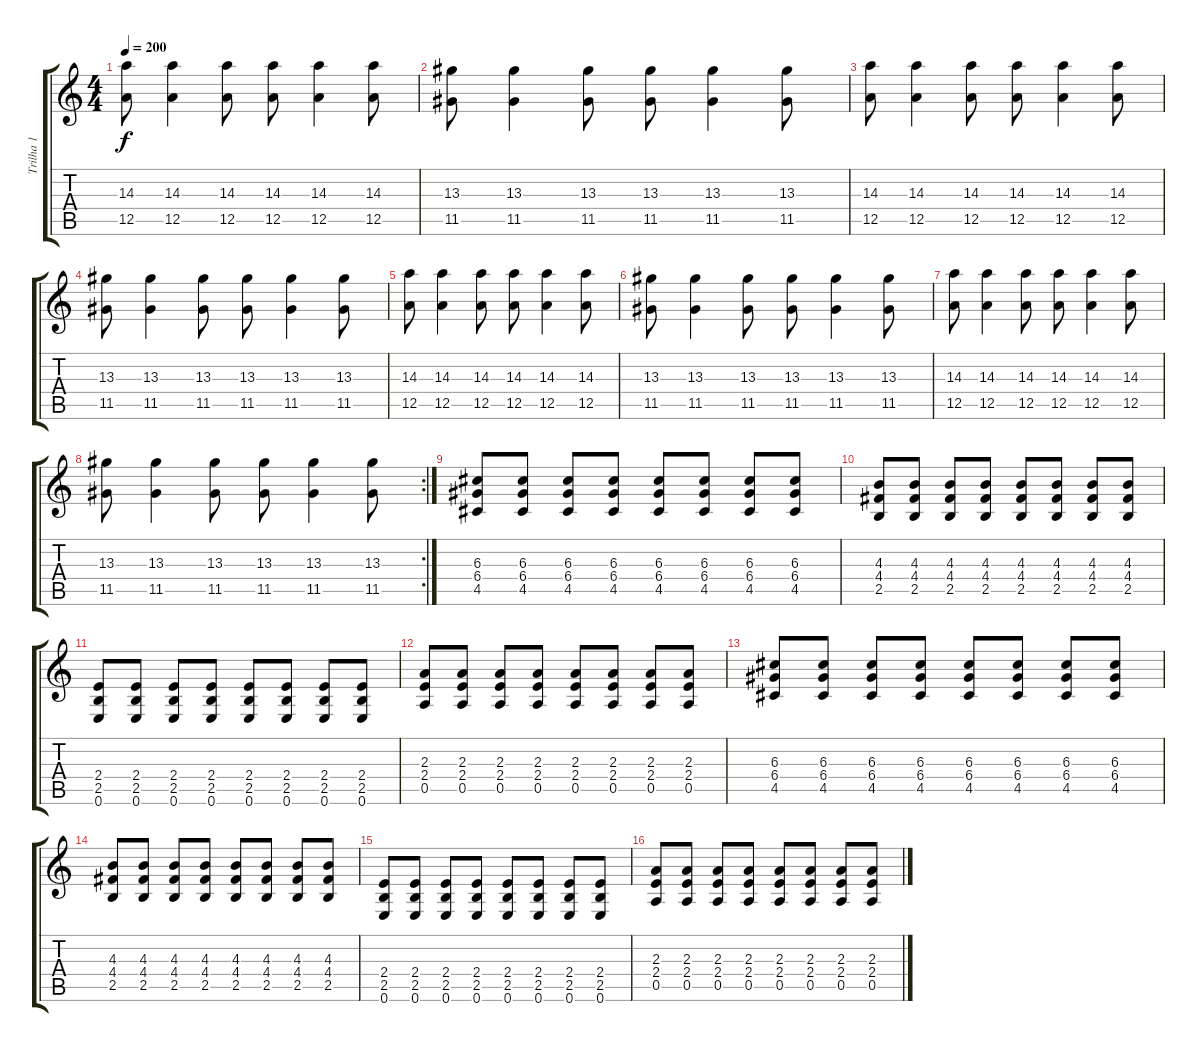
\track ("Trilha 1" "Trilha 1") {instrument overdrivenguitar}
\staff {score tabs}
\tuning (E4 B3 G3 D3 A2 E2) {hide}
\ts (4 4)
\tempo 200
\clef g2
\ks c
(14.3 12.5).8{dy f} (14.3 12.5).4 (14.3 12.5).8 (14.3 12.5).8 (14.3 12.5).4 (14.3 12.5).8 |
(13.3 11.5).8 (13.3 11.5).4 (13.3 11.5).8 (13.3 11.5).8 (13.3 11.5).4 (13.3 11.5).8 |
(14.3 12.5).8 (14.3 12.5).4 (14.3 12.5).8 (14.3 12.5).8 (14.3 12.5).4 (14.3 12.5).8 |
(13.3 11.5).8 (13.3 11.5).4 (13.3 11.5).8 (13.3 11.5).8 (13.3 11.5).4 (13.3 11.5).8 |
(14.3 12.5).8 (14.3 12.5).4 (14.3 12.5).8 (14.3 12.5).8 (14.3 12.5).4 (14.3 12.5).8 |
(13.3 11.5).8 (13.3 11.5).4 (13.3 11.5).8 (13.3 11.5).8 (13.3 11.5).4 (13.3 11.5).8 |
(14.3 12.5).8 (14.3 12.5).4 (14.3 12.5).8 (14.3 12.5).8 (14.3 12.5).4 (14.3 12.5).8 |
\rc 2
(13.3 11.5).8 (13.3 11.5).4 (13.3 11.5).8 (13.3 11.5).8 (13.3 11.5).4 (13.3 11.5).8 |
(6.3 6.4 4.5).8 (6.3 6.4 4.5).8 (6.3 6.4 4.5).8 (6.3 6.4 4.5).8 (6.3 6.4 4.5).8 (6.3 6.4 4.5).8 (6.3 6.4 4.5).8 (6.3 6.4 4.5).8 |
(4.3 4.4 2.5).8 (4.3 4.4 2.5).8 (4.3 4.4 2.5).8 (4.3 4.4 2.5).8 (4.3 4.4 2.5).8 (4.3 4.4 2.5).8 (4.3 4.4 2.5).8 (4.3 4.4 2.5).8 |
(2.4 2.5 0.6).8 (2.4 2.5 0.6).8 (2.4 2.5 0.6).8 (2.4 2.5 0.6).8 (2.4 2.5 0.6).8 (2.4 2.5 0.6).8 (2.4 2.5 0.6).8 (2.4 2.5 0.6).8 |
(2.3 2.4 0.5).8 (2.3 2.4 0.5).8 (2.3 2.4 0.5).8 (2.3 2.4 0.5).8 (2.3 2.4 0.5).8 (2.3 2.4 0.5).8 (2.3 2.4 0.5).8 (2.3 2.4 0.5).8 |
(6.3 6.4 4.5).8 (6.3 6.4 4.5).8 (6.3 6.4 4.5).8 (6.3 6.4 4.5).8 (6.3 6.4 4.5).8 (6.3 6.4 4.5).8 (6.3 6.4 4.5).8 (6.3 6.4 4.5).8 |
(4.3 4.4 2.5).8 (4.3 4.4 2.5).8 (4.3 4.4 2.5).8 (4.3 4.4 2.5).8 (4.3 4.4 2.5).8 (4.3 4.4 2.5).8 (4.3 4.4 2.5).8 (4.3 4.4 2.5).8 |
(2.4 2.5 0.6).8 (2.4 2.5 0.6).8 (2.4 2.5 0.6).8 (2.4 2.5 0.6).8 (2.4 2.5 0.6).8 (2.4 2.5 0.6).8 (2.4 2.5 0.6).8 (2.4 2.5 0.6).8 |
(2.3 2.4 0.5).8 (2.3 2.4 0.5).8 (2.3 2.4 0.5).8 (2.3 2.4 0.5).8 (2.3 2.4 0.5).8 (2.3 2.4 0.5).8 (2.3 2.4 0.5).8 (2.3 2.4 0.5).8
